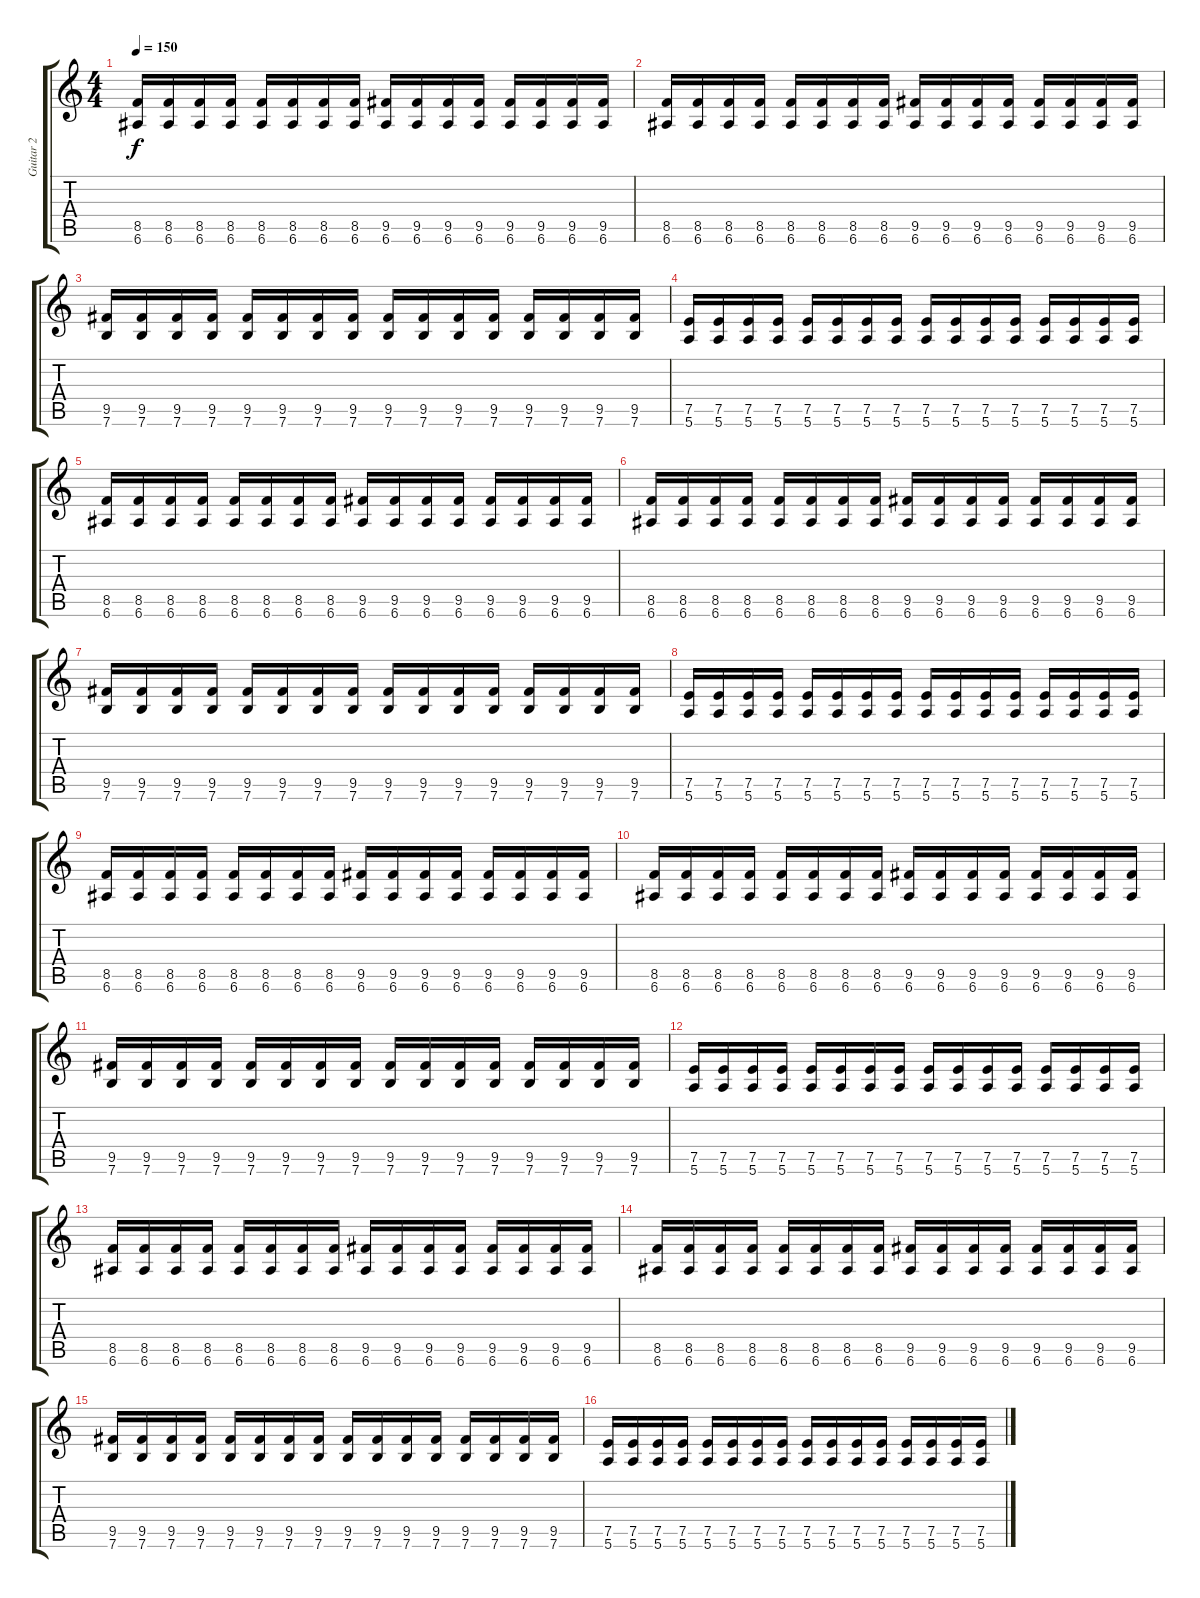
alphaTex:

\track ("Guitar 2" "Guitar 2") {instrument distortionguitar}
\staff {score tabs}
\tuning (E4 B3 G3 D3 A2 E2) {hide}
\ts (4 4)
\tempo 150
\clef g2
\ks c
(8.5 6.6).16{dy f instrument distortionguitar} (8.5 6.6).16 (8.5 6.6).16 (8.5 6.6).16 (8.5 6.6).16 (8.5 6.6).16 (8.5 6.6).16 (8.5 6.6).16 (9.5 6.6).16 (9.5 6.6).16 (9.5 6.6).16 (9.5 6.6).16 (9.5 6.6).16 (9.5 6.6).16 (9.5 6.6).16 (9.5 6.6).16 |
(8.5 6.6).16 (8.5 6.6).16 (8.5 6.6).16 (8.5 6.6).16 (8.5 6.6).16 (8.5 6.6).16 (8.5 6.6).16 (8.5 6.6).16 (9.5 6.6).16 (9.5 6.6).16 (9.5 6.6).16 (9.5 6.6).16 (9.5 6.6).16 (9.5 6.6).16 (9.5 6.6).16 (9.5 6.6).16 |
(9.5 7.6).16 (9.5 7.6).16 (9.5 7.6).16 (9.5 7.6).16 (9.5 7.6).16 (9.5 7.6).16 (9.5 7.6).16 (9.5 7.6).16 (9.5 7.6).16 (9.5 7.6).16 (9.5 7.6).16 (9.5 7.6).16 (9.5 7.6).16 (9.5 7.6).16 (9.5 7.6).16 (9.5 7.6).16 |
(7.5 5.6).16 (7.5 5.6).16 (7.5 5.6).16 (7.5 5.6).16 (7.5 5.6).16 (7.5 5.6).16 (7.5 5.6).16 (7.5 5.6).16 (7.5 5.6).16 (7.5 5.6).16 (7.5 5.6).16 (7.5 5.6).16 (7.5 5.6).16 (7.5 5.6).16 (7.5 5.6).16 (7.5 5.6).16 |
(8.5 6.6).16 (8.5 6.6).16 (8.5 6.6).16 (8.5 6.6).16 (8.5 6.6).16 (8.5 6.6).16 (8.5 6.6).16 (8.5 6.6).16 (9.5 6.6).16 (9.5 6.6).16 (9.5 6.6).16 (9.5 6.6).16 (9.5 6.6).16 (9.5 6.6).16 (9.5 6.6).16 (9.5 6.6).16 |
(8.5 6.6).16 (8.5 6.6).16 (8.5 6.6).16 (8.5 6.6).16 (8.5 6.6).16 (8.5 6.6).16 (8.5 6.6).16 (8.5 6.6).16 (9.5 6.6).16 (9.5 6.6).16 (9.5 6.6).16 (9.5 6.6).16 (9.5 6.6).16 (9.5 6.6).16 (9.5 6.6).16 (9.5 6.6).16 |
(9.5 7.6).16 (9.5 7.6).16 (9.5 7.6).16 (9.5 7.6).16 (9.5 7.6).16 (9.5 7.6).16 (9.5 7.6).16 (9.5 7.6).16 (9.5 7.6).16 (9.5 7.6).16 (9.5 7.6).16 (9.5 7.6).16 (9.5 7.6).16 (9.5 7.6).16 (9.5 7.6).16 (9.5 7.6).16 |
(7.5 5.6).16 (7.5 5.6).16 (7.5 5.6).16 (7.5 5.6).16 (7.5 5.6).16 (7.5 5.6).16 (7.5 5.6).16 (7.5 5.6).16 (7.5 5.6).16 (7.5 5.6).16 (7.5 5.6).16 (7.5 5.6).16 (7.5 5.6).16 (7.5 5.6).16 (7.5 5.6).16 (7.5 5.6).16 |
(8.5 6.6).16 (8.5 6.6).16 (8.5 6.6).16 (8.5 6.6).16 (8.5 6.6).16 (8.5 6.6).16 (8.5 6.6).16 (8.5 6.6).16 (9.5 6.6).16 (9.5 6.6).16 (9.5 6.6).16 (9.5 6.6).16 (9.5 6.6).16 (9.5 6.6).16 (9.5 6.6).16 (9.5 6.6).16 |
(8.5 6.6).16 (8.5 6.6).16 (8.5 6.6).16 (8.5 6.6).16 (8.5 6.6).16 (8.5 6.6).16 (8.5 6.6).16 (8.5 6.6).16 (9.5 6.6).16 (9.5 6.6).16 (9.5 6.6).16 (9.5 6.6).16 (9.5 6.6).16 (9.5 6.6).16 (9.5 6.6).16 (9.5 6.6).16 |
(9.5 7.6).16 (9.5 7.6).16 (9.5 7.6).16 (9.5 7.6).16 (9.5 7.6).16 (9.5 7.6).16 (9.5 7.6).16 (9.5 7.6).16 (9.5 7.6).16 (9.5 7.6).16 (9.5 7.6).16 (9.5 7.6).16 (9.5 7.6).16 (9.5 7.6).16 (9.5 7.6).16 (9.5 7.6).16 |
(7.5 5.6).16 (7.5 5.6).16 (7.5 5.6).16 (7.5 5.6).16 (7.5 5.6).16 (7.5 5.6).16 (7.5 5.6).16 (7.5 5.6).16 (7.5 5.6).16 (7.5 5.6).16 (7.5 5.6).16 (7.5 5.6).16 (7.5 5.6).16 (7.5 5.6).16 (7.5 5.6).16 (7.5 5.6).16 |
(8.5 6.6).16 (8.5 6.6).16 (8.5 6.6).16 (8.5 6.6).16 (8.5 6.6).16 (8.5 6.6).16 (8.5 6.6).16 (8.5 6.6).16 (9.5 6.6).16 (9.5 6.6).16 (9.5 6.6).16 (9.5 6.6).16 (9.5 6.6).16 (9.5 6.6).16 (9.5 6.6).16 (9.5 6.6).16 |
(8.5 6.6).16 (8.5 6.6).16 (8.5 6.6).16 (8.5 6.6).16 (8.5 6.6).16 (8.5 6.6).16 (8.5 6.6).16 (8.5 6.6).16 (9.5 6.6).16 (9.5 6.6).16 (9.5 6.6).16 (9.5 6.6).16 (9.5 6.6).16 (9.5 6.6).16 (9.5 6.6).16 (9.5 6.6).16 |
(9.5 7.6).16 (9.5 7.6).16 (9.5 7.6).16 (9.5 7.6).16 (9.5 7.6).16 (9.5 7.6).16 (9.5 7.6).16 (9.5 7.6).16 (9.5 7.6).16 (9.5 7.6).16 (9.5 7.6).16 (9.5 7.6).16 (9.5 7.6).16 (9.5 7.6).16 (9.5 7.6).16 (9.5 7.6).16 |
(7.5 5.6).16 (7.5 5.6).16 (7.5 5.6).16 (7.5 5.6).16 (7.5 5.6).16 (7.5 5.6).16 (7.5 5.6).16 (7.5 5.6).16 (7.5 5.6).16 (7.5 5.6).16 (7.5 5.6).16 (7.5 5.6).16 (7.5 5.6).16 (7.5 5.6).16 (7.5 5.6).16 (7.5 5.6).16
